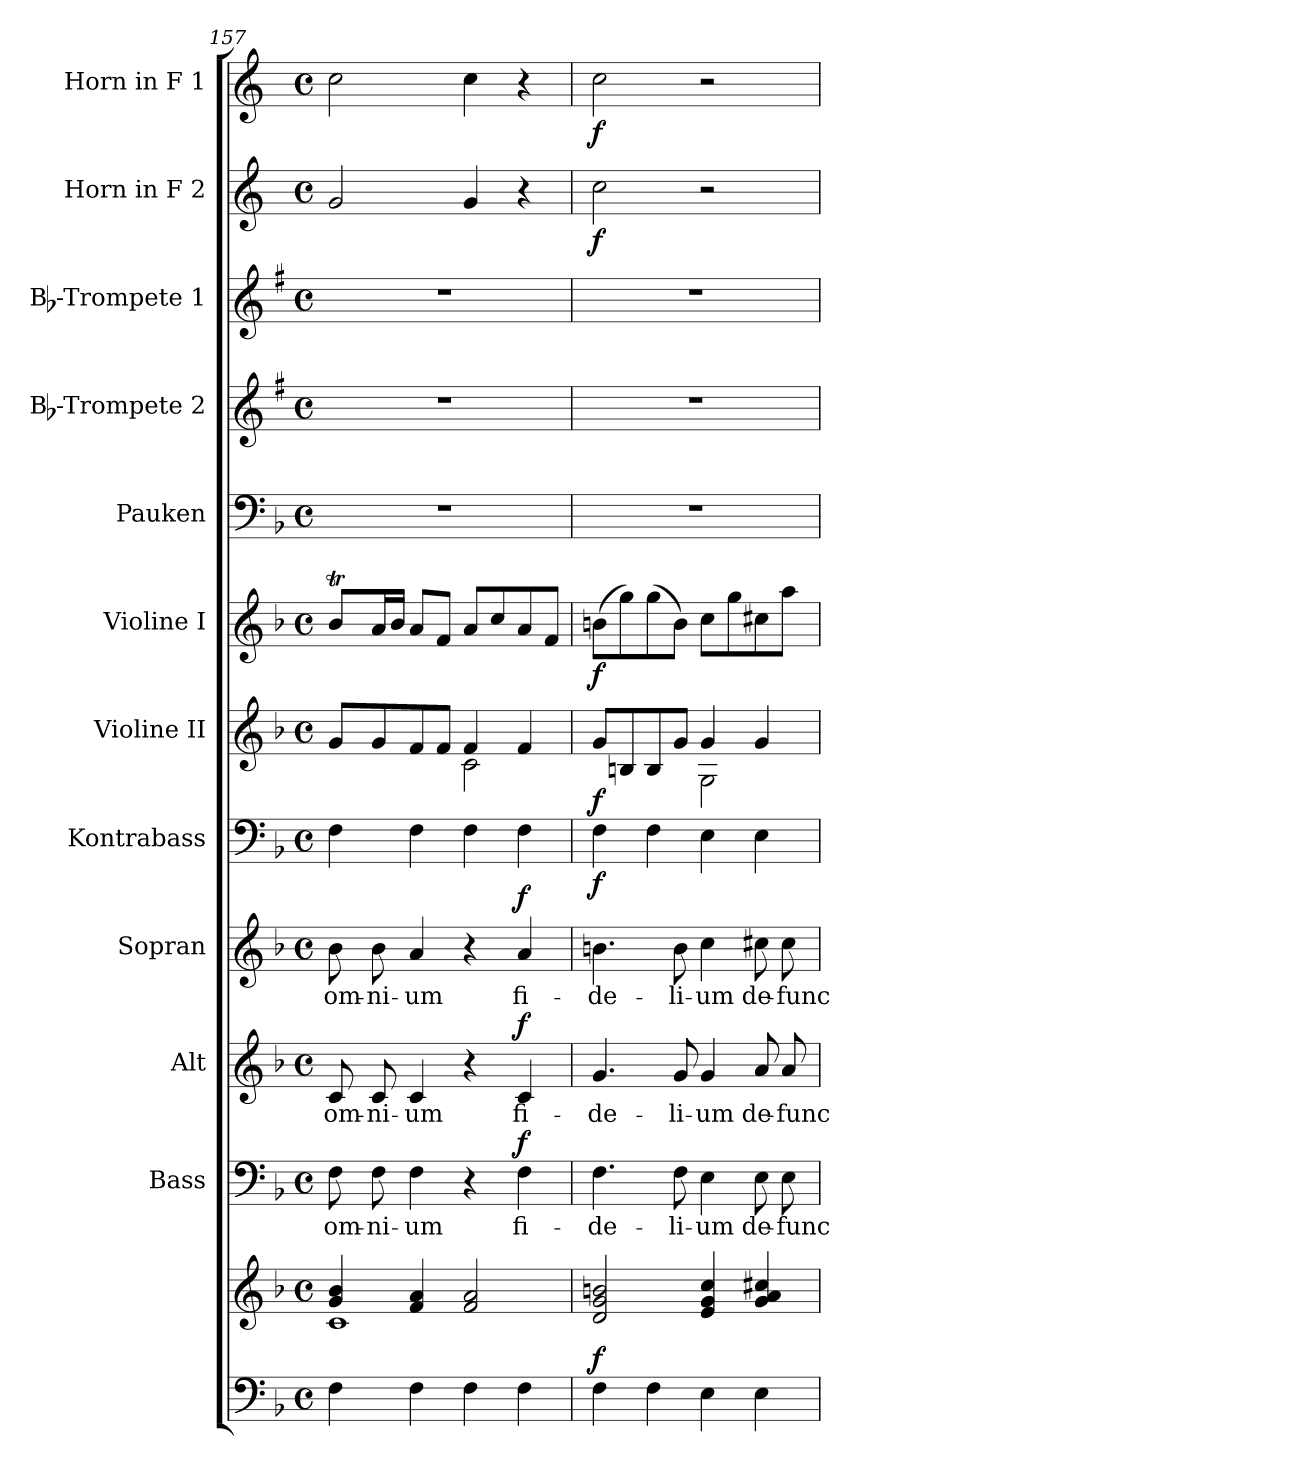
**kern	**kern	**dynam	**kern	**text	**dynam	**kern	**text	**dynam	**kern	**text	**dynam	**kern	**dynam	**kern	**dynam	**kern	**dynam	**kern	**kern	**kern	**kern	**dynam	**kern	**dynam
*part12	*part12	*part12	*part11	*part11	*part11	*part10	*part10	*part10	*part9	*part9	*part9	*part8	*part8	*part7	*part7	*part6	*part6	*part5	*part4	*part3	*part2	*part2	*part1	*part1
*staff13	*staff12	*staff12/13	*staff11	*staff11	*staff11	*staff10	*staff10	*staff10	*staff9	*staff9	*staff9	*staff8	*staff8	*staff7	*staff7	*staff6	*staff6	*staff5	*staff4	*staff3	*staff2	*staff2	*staff1	*staff1
*	*	*	*I"Bass	*	*	*I"Alt	*	*	*I"Sopran	*	*	*I"Kontrabass	*	*I"Violine II	*	*I"Violine I	*	*I"Pauken	*I"Bb-Trompete 2	*I"Bb-Trompete 1	*I"Horn in F 2	*	*I"Horn in F 1	*
*	*	*	*I'B.	*	*	*I'A.	*	*	*I'S.	*	*	*I'Kb.	*	*I'Vl. II	*	*I'Vl. I	*	*I'Pk.	*I'Bb Trp. 2	*I'Bb Trp. 1	*	*	*	*
*clefF4	*clefG2	*	*clefF4	*	*	*clefG2	*	*	*clefG2	*	*	*clefF4	*	*clefG2	*	*clefG2	*	*clefF4	*clefG2	*clefG2	*clefG2	*	*clefG2	*
*	*	*	*	*	*	*	*	*	*	*	*	*ITrd7c12	*	*	*	*	*	*	*ITrd1c2	*ITrd1c2	*ITrd4c7	*	*ITrd4c7	*
*k[b-]	*k[b-]	*	*k[b-]	*	*	*k[b-]	*	*	*k[b-]	*	*	*k[b-]	*	*k[b-]	*	*k[b-]	*	*k[b-]	*k[b-]	*k[b-]	*k[b-]	*	*k[b-]	*
*F:	*F:	*	*F:	*	*	*F:	*	*	*F:	*	*	*F:	*	*F:	*	*F:	*	*F:	*F:	*F:	*F:	*	*F:	*
*M4/4	*M4/4	*	*M4/4	*	*	*M4/4	*	*	*M4/4	*	*	*M4/4	*	*M4/4	*	*M4/4	*	*M4/4	*M4/4	*M4/4	*M4/4	*	*M4/4	*
*met(c)	*met(c)	*	*met(c)	*	*	*met(c)	*	*	*met(c)	*	*	*met(c)	*	*met(c)	*	*met(c)	*	*met(c)	*met(c)	*met(c)	*met(c)	*	*met(c)	*
=157	=157	=157	=157	=157	=157	=157	=157	=157	=157	=157	=157	=157	=157	=157	=157	=157	=157	=157	=157	=157	=157	=157	=157	=157
*	*^	*	*	*	*	*	*	*	*	*	*	*	*	*	*	*	*	*	*	*	*	*	*	*
!	!	!	!	!	!LO:LY:b	!	!	!LO:LY:b	!	!	!LO:LY:b	!	!	!	!	!	!	!	!	!	!	!	!	!	!
*	*	*	*	*	*	*	*	*	*	*	*	*	*	*	*^	*	*	*	*	*	*	*	*	*	*
4F\	4g/ 4b-/	1c	.	8F\	om-	.	8c/	om-	.	8b-\	om-	.	4FF\	.	8g/L	2ryy	.	8b-T/L	.	1r	1r	1r	2c/	.	2f\	.
!	!	!	!	!	!LO:LY:b	!	!	!LO:LY:b	!	!	!LO:LY:b	!	!	!	!	!	!	!	!	!	!	!	!	!	!	!
.	.	.	.	8F\	-ni-	.	8c/	-ni-	.	8b-\	-ni-	.	.	.	8g/	.	.	16a/L	.	.	.	.	.	.	.	.
.	.	.	.	.	.	.	.	.	.	.	.	.	.	.	.	.	.	16b-/JJ	.	.	.	.	.	.	.	.
!	!	!	!	!	!LO:LY:b	!	!	!LO:LY:b	!	!	!LO:LY:b	!	!	!	!	!	!	!	!	!	!	!	!	!	!	!
4F\	4f/ 4a/	.	.	4F\	-um	.	4c/	-um	.	4a/	-um	.	4FF\	.	8f/	.	.	8a/L	.	.	.	.	.	.	.	.
.	.	.	.	.	.	.	.	.	.	.	.	.	.	.	8f/J	.	.	8f/J	.	.	.	.	.	.	.	.
4F\	2f/ 2a/	.	.	4r	.	.	4r	.	.	4r	.	.	4FF\	.	4f/	2c\	.	8a/L	.	.	.	.	4c/	.	4f\	.
.	.	.	.	.	.	.	.	.	.	.	.	.	.	.	.	.	.	8cc/	.	.	.	.	.	.	.	.
!	!	!	!	!	!LO:LY:b	!LO:DY:a	!	!LO:LY:b	!LO:DY:a	!	!LO:LY:b	!LO:DY:a	!	!	!	!	!	!	!	!	!	!	!	!	!	!
4F\	.	.	.	4F\	fi-	f	4c/	fi-	f	4a/	fi-	f	4FF\	.	4f/	.	.	8a/	.	.	.	.	4r	.	4r	.
.	.	.	.	.	.	.	.	.	.	.	.	.	.	.	.	.	.	8f/J	.	.	.	.	.	.	.	.
*	*v	*v	*	*	*	*	*	*	*	*	*	*	*	*	*	*	*	*	*	*	*	*	*	*	*	*
=158	=158	=158	=158	=158	=158	=158	=158	=158	=158	=158	=158	=158	=158	=158	=158	=158	=158	=158	=158	=158	=158	=158	=158	=158	=158
!	!	!LO:DY:a=2	!	!LO:LY:b	!	!	!LO:LY:b	!	!	!LO:LY:b	!	!	!LO:DY:b	!	!	!LO:DY:b	!	!LO:DY:b	!	!	!	!	!LO:DY:b	!	!LO:DY:b
4F\	2d/ 2g/ 2bn/	f	4.F\	-de-	.	4.g/	-de-	.	4.bn\	-de-	.	4FF\	f	8g/L	2ryy	f	(>8bn\L	f	1r	1r	1r	2f\	f	2f\	f
.	.	.	.	.	.	.	.	.	.	.	.	.	.	8Bn/	.	.	8gg\)	.	.	.	.	.	.	.	.
4F\	.	.	.	.	.	.	.	.	.	.	.	4FF\	.	8B/	.	.	(>8gg\	.	.	.	.	.	.	.	.
!	!	!	!	!LO:LY:b	!	!	!LO:LY:b	!	!	!LO:LY:b	!	!	!	!	!	!	!	!	!	!	!	!	!	!	!
.	.	.	8F\	-li-	.	8g/	-li-	.	8b\	-li-	.	.	.	8g/J	.	.	8b\J)	.	.	.	.	.	.	.	.
!	!	!	!	!LO:LY:b	!	!	!LO:LY:b	!	!	!LO:LY:b	!	!	!	!	!	!	!	!	!	!	!	!	!	!	!
4E\	4e/ 4g/ 4cc/	.	4E\	-um	.	4g/	-um	.	4cc\	-um	.	4EE\	.	4g/	2G\	.	8cc\L	.	.	.	.	2r	.	2r	.
.	.	.	.	.	.	.	.	.	.	.	.	.	.	.	.	.	8gg\	.	.	.	.	.	.	.	.
!	!	!	!	!LO:LY:b	!	!	!LO:LY:b	!	!	!LO:LY:b	!	!	!	!	!	!	!	!	!	!	!	!	!	!	!
4E\	4g/ 4a/ 4cc#X/	.	8E\	de-	.	8a/	de-	.	8cc#X\	de-	.	4EE\	.	4g/	.	.	8cc#X\	.	.	.	.	.	.	.	.
!	!	!	!	!LO:LY:b	!	!	!LO:LY:b	!	!	!LO:LY:b	!	!	!	!	!	!	!	!	!	!	!	!	!	!	!
.	.	.	8E\	-func-	.	8a/	-func-	.	8cc#\	-func-	.	.	.	.	.	.	8aa\J	.	.	.	.	.	.	.	.
*	*	*	*	*	*	*	*	*	*	*	*	*	*	*v	*v	*	*	*	*	*	*	*	*	*	*
=	=	=	=	=	=	=	=	=	=	=	=	=	=	=	=	=	=	=	=	=	=	=	=	=
*-	*-	*-	*-	*-	*-	*-	*-	*-	*-	*-	*-	*-	*-	*-	*-	*-	*-	*-	*-	*-	*-	*-	*-	*-
